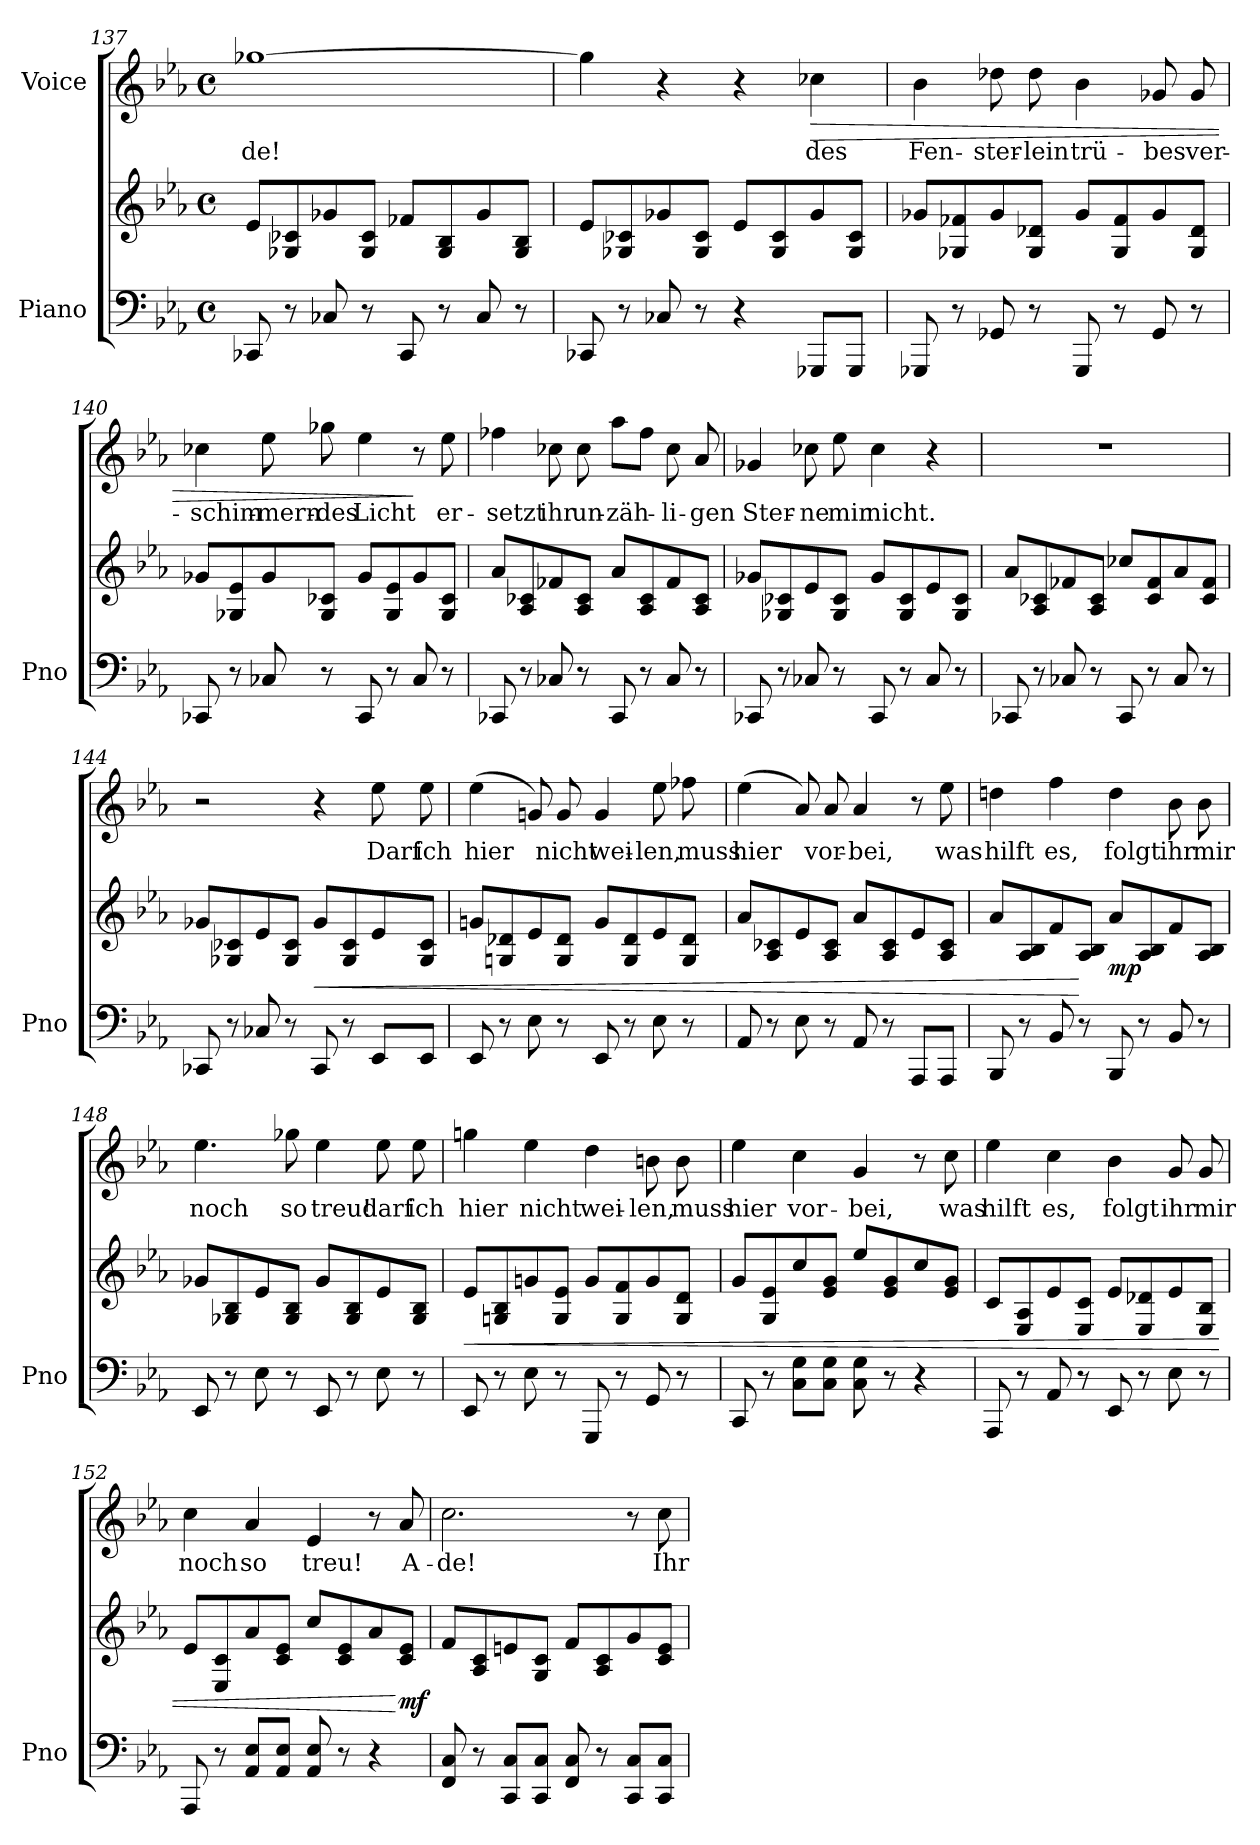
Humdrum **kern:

**kern	**kern	**dynam	**kern	**text	**dynam
*part2	*part2	*part2	*part1	*part1	*part1
*staff3	*staff2	*staff2/3	*staff1	*staff1	*staff1
*I"Piano	*	*	*I"Voice	*	*
*I'Pno	*	*	*	*	*
*clefF4	*clefG2	*	*clefG2	*	*
*k[b-e-a-]	*k[b-e-a-]	*	*k[b-e-a-]	*	*
*M4/4	*M4/4	*	*M4/4	*	*
*met(c)	*met(c)	*	*met(c)	*	*
=137	=137	=137	=137	=137	=137
!	!	!	!	!LO:LY:b	!
8CC-X/	8e-/L	.	[1gg-X	-de!	.
8r	8G-X/ 8c-X/	.	.	.	.
8C-X/	8g-X/	.	.	.	.
8r	8G-/ 8c-/J	.	.	.	.
8CC-/	8f-X/L	.	.	.	.
8r	8G-/ 8B-/	.	.	.	.
8C-/	8g-/	.	.	.	.
8r	8G-/ 8B-/J	.	.	.	.
=138	=138	=138	=138	=138	=138
8CC-X/	8e-/L	.	4gg-\]	.	.
8r	8G-X/ 8c-X/	.	.	.	.
8C-X/	8g-X/	.	4r	.	.
8r	8G-/ 8c-/J	.	.	.	.
4r	8e-/L	.	4r	.	.
.	8G-/ 8c-/	.	.	.	.
!	!	!	!	!LO:LY:b	!LO:HP:b
8GGG-X/L	8g-/	.	4cc-X\	des	>
8GGG-/J	8G-/ 8c-/J	.	.	.	.
=139	=139	=139	=139	=139	=139
!	!	!	!	!LO:LY:b	!
8GGG-X/	8g-X/L	.	4b-\	Fen-	.
8r	8G-X/ 8f-X/	.	.	.	.
!	!	!	!	!LO:LY:b	!
8GG-X/	8g-/	.	8dd-X\	-ster-	.
!	!	!	!	!LO:LY:b	!
8r	8G-/ 8d-X/J	.	8dd-\	-lein	.
!	!	!	!	!LO:LY:b	!
8GGG-/	8g-/L	.	4b-\	trü-	.
8r	8G-/ 8f-/	.	.	.	.
!	!	!	!	!LO:LY:b	!
8GG-/	8g-/	.	8g-X/	-bes	.
!	!	!	!	!LO:LY:b	!
8r	8G-/ 8d-/J	.	8g-/	ver-	.
=140	=140	=140	=140	=140	=140
!	!	!	!	!LO:LY:b	!
8CC-X/	8g-X/L	.	4cc-X\	-schim-	.
8r	8G-X/ 8e-/	.	.	.	.
!	!	!	!	!LO:LY:b	!
8C-X/	8g-/	.	8ee-\	-mern-	.
!	!	!	!	!LO:LY:b	!
8r	8G-/ 8c-X/J	.	8gg-X\	-des	.
!	!	!	!	!LO:LY:b	!
8CC-/	8g-/L	.	4ee-\	Licht	.
8r	8G-/ 8e-/	.	.	.	.
8C-/	8g-/	.	8r	.	]
!	!	!	!	!LO:LY:b	!
8r	8G-/ 8c-/J	.	8ee-\	er-	.
!!LO:PB:g=z
=141	=141	=141	=141	=141	=141
!	!	!	!	!LO:LY:b	!
8CC-X/	8a-/L	.	4ff-X\	-setzt	.
8r	8A-/ 8c-X/	.	.	.	.
!	!	!	!	!LO:LY:b	!
8C-X/	8f-X/	.	8cc-X\	ihr	.
!	!	!	!	!LO:LY:b	!
8r	8A-/ 8c-/J	.	8cc-\	un-	.
!	!	!	!	!LO:LY:b	!
8CC-/	8a-/L	.	8aa-\L	-zäh-	.
8r	8A-/ 8c-/	.	8ff-\J	.	.
!	!	!	!	!LO:LY:b	!
8C-/	8f-/	.	8cc-\	-li-	.
!	!	!	!	!LO:LY:b	!
8r	8A-/ 8c-/J	.	8a-/	-gen	.
=142	=142	=142	=142	=142	=142
!	!	!	!	!LO:LY:b	!
8CC-X/	8g-X/L	.	4g-X/	Ster-	.
8r	8G-X/ 8c-X/	.	.	.	.
!	!	!	!	!LO:LY:b	!
8C-X/	8e-/	.	8cc-X\	-ne	.
!	!	!	!	!LO:LY:b	!
8r	8G-/ 8c-/J	.	8ee-\	mir	.
!	!	!	!	!LO:LY:b	!
8CC-/	8g-/L	.	4cc-\	nicht.	.
8r	8G-/ 8c-/	.	.	.	.
8C-/	8e-/	.	4r	.	.
8r	8G-/ 8c-/J	.	.	.	.
=143	=143	=143	=143	=143	=143
8CC-X/	8a-/L	.	1r	.	.
8r	8A-/ 8c-X/	.	.	.	.
8C-X/	8f-X/	.	.	.	.
8r	8A-/ 8c-/J	.	.	.	.
8CC-/	8cc-X/L	.	.	.	.
8r	8c-/ 8f-/	.	.	.	.
8C-/	8a-/	.	.	.	.
8r	8c-/ 8f-/J	.	.	.	.
=144	=144	=144	=144	=144	=144
8CC-X/	8g-X/L	.	2r	.	.
8r	8G-X/ 8c-X/	.	.	.	.
8C-X/	8e-/	.	.	.	.
8r	8G-/ 8c-/J	.	.	.	.
!	!	!LO:HP:b	!	!	!
8CC-/	8g-/L	<	4r	.	.
8r	8G-/ 8c-/	.	.	.	.
!	!	!	!	!LO:LY:b	!
8EE-/L	8e-/	.	8ee-\	Darf	.
!	!	!	!	!LO:LY:b	!
8EE-/J	8G-/ 8c-/J	.	8ee-\	ich	.
!!LO:LB:g=z
=145	=145	=145	=145	=145	=145
!	!	!	!	!LO:LY:b	!
8EE-/	8gn/L	.	(>4ee-\	hier	.
8r	8Gn/ 8d-X/	.	.	.	.
8E-\	8e-/	.	8gn/)	.	.
!	!	!	!	!LO:LY:b	!
8r	8G/ 8d-/J	.	8g/	nicht	.
!	!	!	!	!LO:LY:b	!
8EE-/	8g/L	.	4g/	wei-	.
8r	8G/ 8d-/	.	.	.	.
!	!	!	!	!LO:LY:b	!
8E-\	8e-/	.	8ee-\	-len,	.
!	!	!	!	!LO:LY:b	!
8r	8G/ 8d-/J	.	8ff-X\	muss	.
=146	=146	=146	=146	=146	=146
!	!	!	!	!LO:LY:b	!
8AA-/	8a-/L	.	(>4ee-\	hier	.
8r	8A-/ 8c-X/	.	.	.	.
8E-\	8e-/	.	8a-/)	.	.
!	!	!	!	!LO:LY:b	!
8r	8A-/ 8c-/J	.	8a-/	vor-	.
!	!	!	!	!LO:LY:b	!
8AA-/	8a-/L	.	4a-/	-bei,	.
8r	8A-/ 8c-/	.	.	.	.
8AAA-/L	8e-/	.	8r	.	.
!	!	!	!	!LO:LY:b	!
8AAA-/J	8A-/ 8c-/J	.	8ee-\	was	.
=147	=147	=147	=147	=147	=147
!	!	!	!	!LO:LY:b	!
8BBB-/	8a-/L	.	4ddn\	hilft	.
8r	8A-/ 8B-/	.	.	.	.
!	!	!	!	!LO:LY:b	!
8BB-/	8f/	.	4ff\	es,	.
8r	8A-/ 8B-/J	[	.	.	.
!	!	!LO:DY:b	!	!LO:LY:b	!
8BBB-/	8a-/L	mp	4dd\	folgt	.
8r	8A-/ 8B-/	.	.	.	.
!	!	!	!	!LO:LY:b	!
8BB-/	8f/	.	8b-\	ihr	.
!	!	!	!	!LO:LY:b	!
8r	8A-/ 8B-/J	.	8b-\	mir	.
=148	=148	=148	=148	=148	=148
!	!	!	!	!LO:LY:b	!
8EE-/	8g-X/L	.	4.ee-\	noch	.
8r	8G-X/ 8B-/	.	.	.	.
8E-\	8e-/	.	.	.	.
!	!	!	!	!LO:LY:b	!
8r	8G-/ 8B-/J	.	8gg-X\	so	.
!	!	!	!	!LO:LY:b	!
8EE-/	8g-/L	.	4ee-\	treu!	.
8r	8G-/ 8B-/	.	.	.	.
!	!	!	!	!LO:LY:b	!
8E-\	8e-/	.	8ee-\	darf	.
!	!	!	!	!LO:LY:b	!
8r	8G-/ 8B-/J	.	8ee-\	ich	.
=149	=149	=149	=149	=149	=149
!	!	!LO:HP:b	!	!LO:LY:b	!
8EE-/	8e-/L	<	4ggn\	hier	.
8r	8Gn/ 8B-/	.	.	.	.
!	!	!	!	!LO:LY:b	!
8E-\	8gn/	.	4ee-\	nicht	.
8r	8G/ 8e-/J	.	.	.	.
!	!	!	!	!LO:LY:b	!
8GGG/	8g/L	.	4dd\	wei-	.
8r	8G/ 8f/	.	.	.	.
!	!	!	!	!LO:LY:b	!
8GG/	8g/	.	8bn\	-len,	.
!	!	!	!	!LO:LY:b	!
8r	8G/ 8d/J	.	8b\	muss	.
!!LO:LB:g=z
=150	=150	=150	=150	=150	=150
!	!	!	!	!LO:LY:b	!
8CC/	8g/L	.	4ee-\	hier	.
8r	8G/ 8e-/	.	.	.	.
!	!	!	!	!LO:LY:b	!
8C\ 8G\L	8cc/	.	4cc\	vor-	.
8C\ 8G\J	8e-/ 8g/J	.	.	.	.
!	!	!	!	!LO:LY:b	!
8C\ 8G\	8ee-/L	.	4g/	-bei,	.
8r	8e-/ 8g/	.	.	.	.
4r	8cc/	.	8r	.	.
!	!	!	!	!LO:LY:b	!
.	8e-/ 8g/J	.	8cc\	was	.
=151	=151	=151	=151	=151	=151
!	!	!	!	!LO:LY:b	!
8AAA-/	8c/L	.	4ee-\	hilft	.
8r	8E-/ 8A-/	.	.	.	.
!	!	!	!	!LO:LY:b	!
8AA-/	8e-/	.	4cc\	es,	.
8r	8E-/ 8c/J	.	.	.	.
!	!	!	!	!LO:LY:b	!
8EE-/	8e-/L	.	4b-\	folgt	.
8r	8E-/ 8d-X/	.	.	.	.
!	!	!	!	!LO:LY:b	!
8E-\	8e-/	.	8g/	ihr	.
!	!	!	!	!LO:LY:b	!
8r	8E-/ 8B-/J	.	8g/	mir	.
=152	=152	=152	=152	=152	=152
!	!	!	!	!LO:LY:b	!
8AAA-/	8e-/L	.	4cc\	noch	.
8r	8E-/ 8c/	.	.	.	.
!	!	!	!	!LO:LY:b	!
8AA-/ 8E-/L	8a-/	.	4a-/	so	.
8AA-/ 8E-/J	8c/ 8e-/J	.	.	.	.
!	!	!	!	!LO:LY:b	!
8AA-/ 8E-/	8cc/L	.	4e-/	treu!	.
8r	8c/ 8e-/	.	.	.	.
4r	8a-/	.	8r	.	.
!	!	!LO:DY:n=1:b	!	!LO:LY:b	!
.	8c/ 8e-/J	[ mf	8a-/	A-	.
=153	=153	=153	=153	=153	=153
!	!	!	!	!LO:LY:b	!
8FF/ 8C/	8f/L	.	2.cc\	-de!	.
8r	8A-/ 8c/	.	.	.	.
8CC/ 8C/L	8en/	.	.	.	.
8CC/ 8C/J	8G/ 8c/J	.	.	.	.
8FF/ 8C/	8f/L	.	.	.	.
8r	8A-/ 8c/	.	.	.	.
8CC/ 8C/L	8g/	.	8r	.	.
!	!	!	!	!LO:LY:b	!
8CC/ 8C/J	8c/ 8e/J	.	8cc\	Ihr	.
=	=	=	=	=	=
*-	*-	*-	*-	*-	*-
